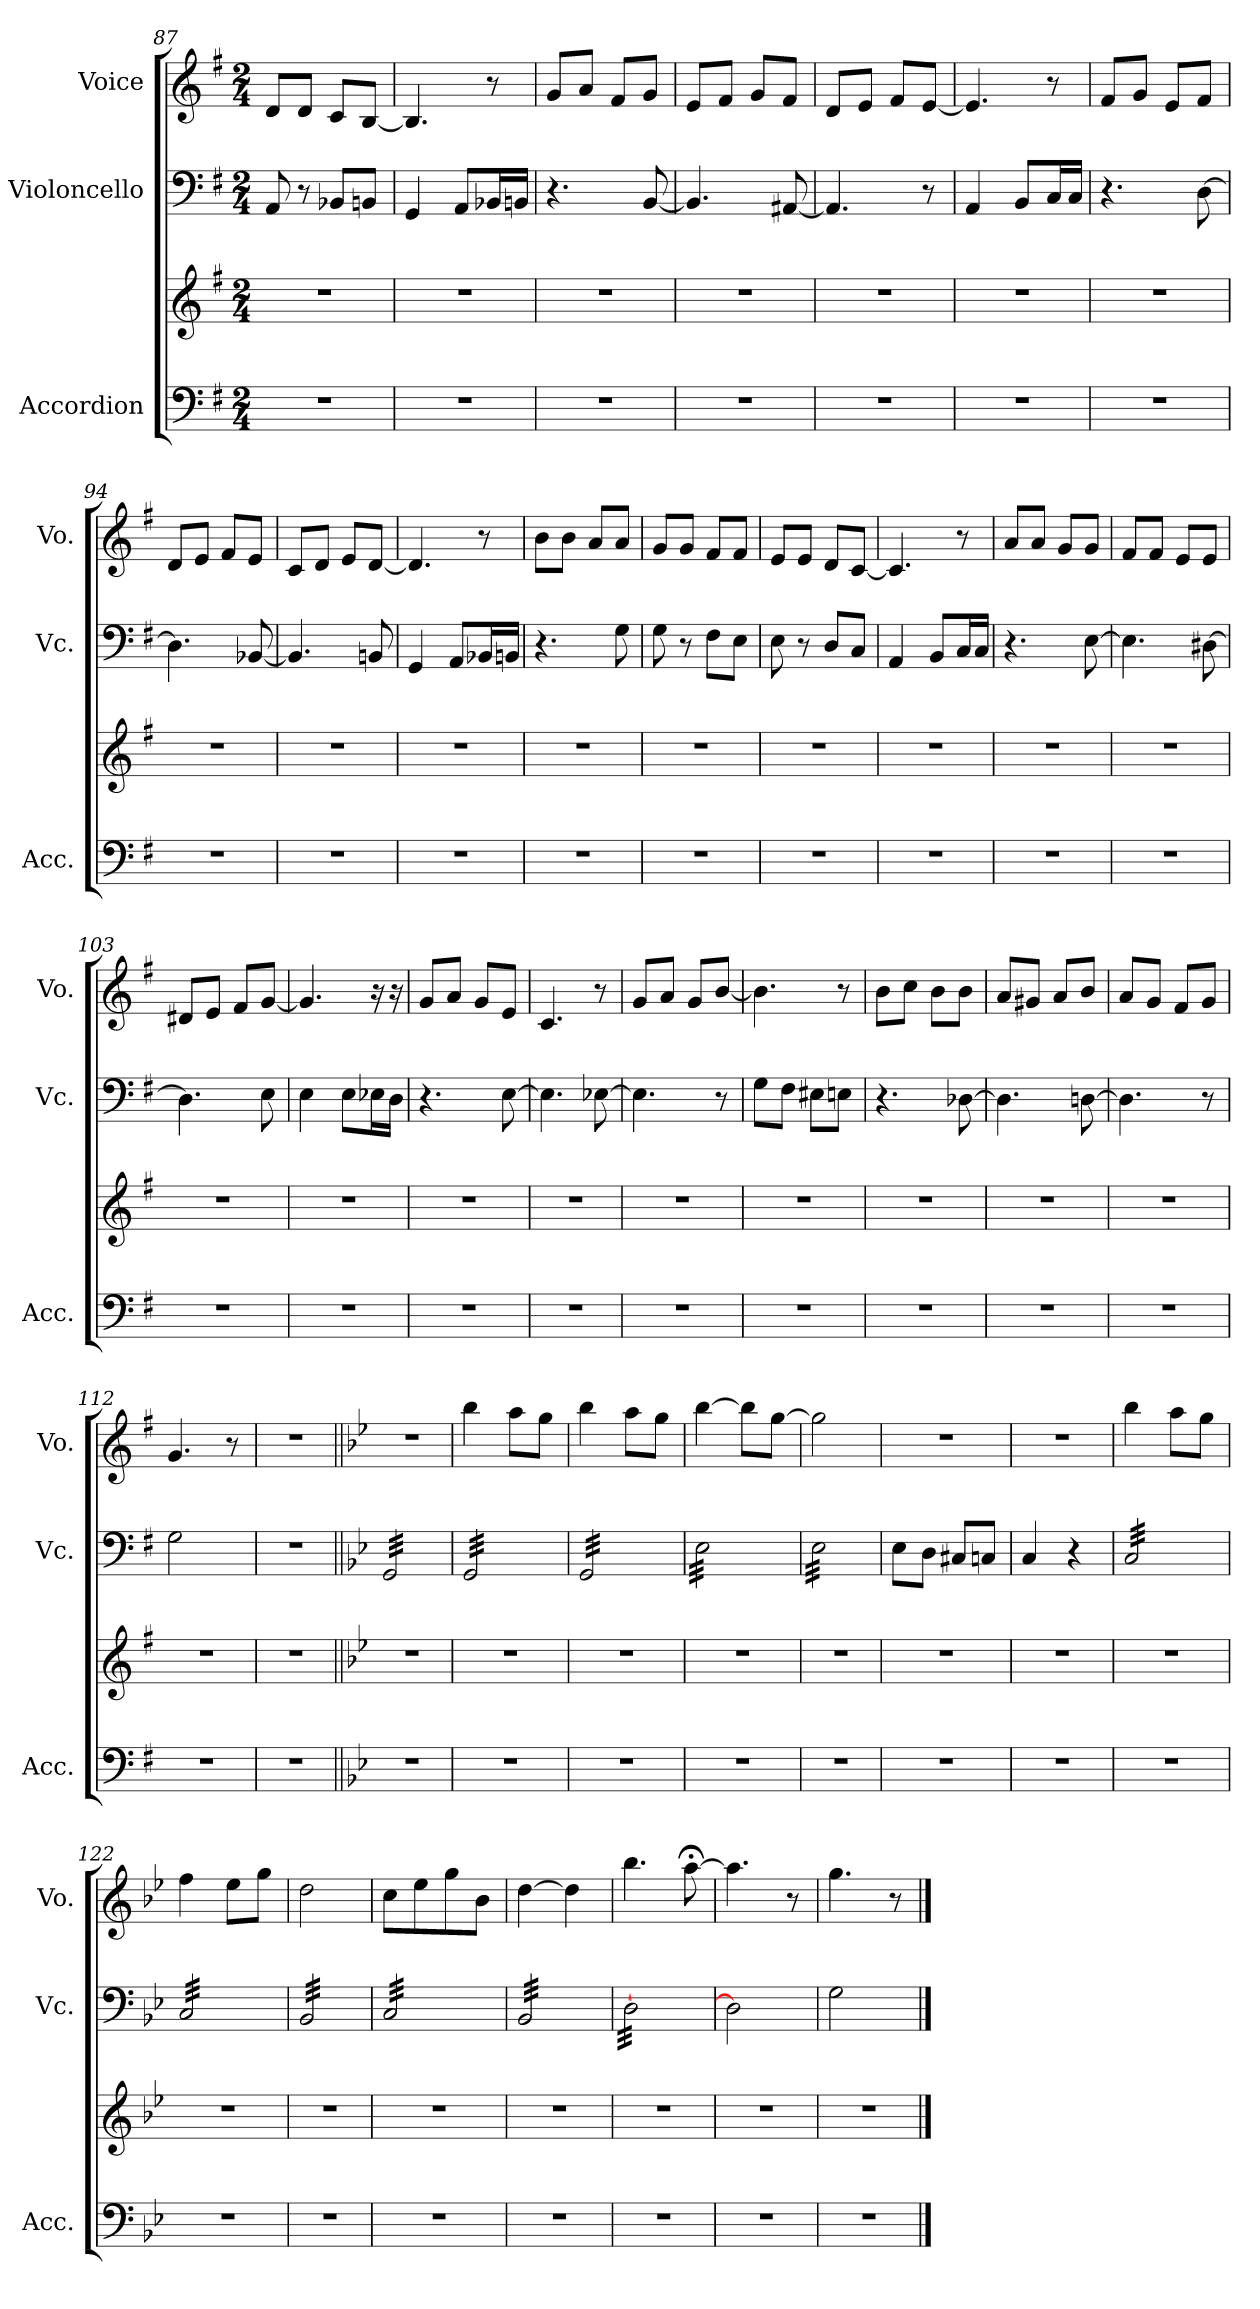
**kern	**kern	**kern	**kern
*part3	*part3	*part2	*part1
*staff4	*staff3	*staff2	*staff1
*I"Accordion	*	*I"Violoncello	*I"Voice
*I'Acc.	*	*I'Vc.	*I'Vo.
*clefF4	*clefG2	*clefF4	*clefG2
*k[f#]	*k[f#]	*k[f#]	*k[f#]
*M2/4	*M2/4	*M2/4	*M2/4
=87	=87	=87	=87
2r	2r	8AA/	8d/L
.	.	8r	8d/J
.	.	8BB-X/L	8c/L
.	.	8BBn/J	[8B/J
=88	=88	=88	=88
2r	2r	4GG/	4.B/]
.	.	8AA/L	.
.	.	16BB-X/L	8r
.	.	16BBn/JJ	.
=89	=89	=89	=89
2r	2r	4.r	8g/L
.	.	.	8a/J
.	.	.	8f#/L
.	.	[8BB/	8g/J
!!LO:LB:g=z
=90	=90	=90	=90
2r	2r	4.BB/]	8e/L
.	.	.	8f#/J
.	.	.	8g/L
.	.	[8AA#X/	8f#/J
=91	=91	=91	=91
2r	2r	4.AA#/]	8d/L
.	.	.	8e/J
.	.	.	8f#/L
.	.	8r	[8e/J
=92	=92	=92	=92
2r	2r	4AA/	4.e/]
.	.	8BB/L	.
.	.	16C/L	8r
.	.	16C/JJ	.
=93	=93	=93	=93
2r	2r	4.r	8f#/L
.	.	.	8g/J
.	.	.	8e/L
.	.	[8D\	8f#/J
=94	=94	=94	=94
2r	2r	4.D\]	8d/L
.	.	.	8e/J
.	.	.	8f#/L
.	.	[8BB-X/	8e/J
=95	=95	=95	=95
2r	2r	4.BB-/]	8c/L
.	.	.	8d/J
.	.	.	8e/L
.	.	8BBn/	[8d/J
=96	=96	=96	=96
2r	2r	4GG/	4.d/]
.	.	8AA/L	.
.	.	16BB-X/L	8r
.	.	16BBn/JJ	.
=97	=97	=97	=97
2r	2r	4.r	8b\L
.	.	.	8b\J
.	.	.	8a/L
.	.	8G\	8a/J
=98	=98	=98	=98
2r	2r	8G\	8g/L
.	.	8r	8g/J
.	.	8F#\L	8f#/L
.	.	8E\J	8f#/J
!!LO:LB:g=z
=99	=99	=99	=99
2r	2r	8E\	8e/L
.	.	8r	8e/J
.	.	8D/L	8d/L
.	.	8C/J	[8c/J
=100	=100	=100	=100
2r	2r	4AA/	4.c/]
.	.	8BB/L	.
.	.	16C/L	8r
.	.	16C/JJ	.
=101	=101	=101	=101
2r	2r	4.r	8a/L
.	.	.	8a/J
.	.	.	8g/L
.	.	[8E\	8g/J
=102	=102	=102	=102
2r	2r	4.E\]	8f#/L
.	.	.	8f#/J
.	.	.	8e/L
.	.	[8D#X\	8e/J
=103	=103	=103	=103
2r	2r	4.D#\]	8d#X/L
.	.	.	8e/J
.	.	.	8f#/L
.	.	8E\	[8g/J
=104	=104	=104	=104
2r	2r	4E\	4.g/]
.	.	8E\L	.
.	.	16E-X\L	16r
.	.	16D\JJ	16r
=105	=105	=105	=105
2r	2r	4.r	8g/L
.	.	.	8a/J
.	.	.	8g/L
.	.	[8E\	8e/J
=106	=106	=106	=106
2r	2r	4.E\]	4.c/
.	.	[8E-X\	8r
=107	=107	=107	=107
2r	2r	4.E-\]	8g/L
.	.	.	8a/J
.	.	.	8g/L
.	.	8r	[8b/J
!!LO:PB:g=z
=108	=108	=108	=108
2r	2r	8G\L	4.b\]
.	.	8F#\J	.
.	.	8E#X\L	.
.	.	8En\J	8r
=109	=109	=109	=109
2r	2r	4.r	8b\L
.	.	.	8cc\J
.	.	.	8b\L
.	.	[8D-X\	8b\J
=110	=110	=110	=110
2r	2r	4.D-\]	8a/L
.	.	.	8g#X/J
.	.	.	8a/L
.	.	[8Dn\	8b/J
=111	=111	=111	=111
2r	2r	4.D\]	8a/L
.	.	.	8g/J
.	.	.	8f#/L
.	.	8r	8g/J
=112	=112	=112	=112
2r	2r	2G\	4.g/
.	.	.	8r
=113	=113	=113	=113
2r	2r	2r	2r
=114||	=114||	=114||	=114||
*k[b-e-]	*k[b-e-]	*k[b-e-]	*k[b-e-]
*	*	*tremolo	*
2r	2r	32GG/LLL	2r
.	.	32GG/	.
.	.	32GG/	.
.	.	32GG/	.
.	.	32GG/	.
.	.	32GG/	.
.	.	32GG/	.
.	.	32GG/	.
.	.	32GG/	.
.	.	32GG/	.
.	.	32GG/	.
.	.	32GG/	.
.	.	32GG/	.
.	.	32GG/	.
.	.	32GG/	.
.	.	32GG/JJJ	.
=115	=115	=115	=115
2r	2r	32GG/LLL	4bb-\
.	.	32GG/	.
.	.	32GG/	.
.	.	32GG/	.
.	.	32GG/	.
.	.	32GG/	.
.	.	32GG/	.
.	.	32GG/	.
.	.	32GG/	8aa\L
.	.	32GG/	.
.	.	32GG/	.
.	.	32GG/	.
.	.	32GG/	8gg\J
.	.	32GG/	.
.	.	32GG/	.
.	.	32GG/JJJ	.
=116	=116	=116	=116
2r	2r	32GG/LLL	4bb-\
.	.	32GG/	.
.	.	32GG/	.
.	.	32GG/	.
.	.	32GG/	.
.	.	32GG/	.
.	.	32GG/	.
.	.	32GG/	.
.	.	32GG/	8aa\L
.	.	32GG/	.
.	.	32GG/	.
.	.	32GG/	.
.	.	32GG/	8gg\J
.	.	32GG/	.
.	.	32GG/	.
.	.	32GG/JJJ	.
=117	=117	=117	=117
2r	2r	32E-\LLL	[4bb-\
.	.	32E-\	.
.	.	32E-\	.
.	.	32E-\	.
.	.	32E-\	.
.	.	32E-\	.
.	.	32E-\	.
.	.	32E-\	.
.	.	32E-\	8bb-\L]
.	.	32E-\	.
.	.	32E-\	.
.	.	32E-\	.
.	.	32E-\	[8gg\J
.	.	32E-\	.
.	.	32E-\	.
.	.	32E-\JJJ	.
=118	=118	=118	=118
2r	2r	32E-\LLL	2gg\]
.	.	32E-\	.
.	.	32E-\	.
.	.	32E-\	.
.	.	32E-\	.
.	.	32E-\	.
.	.	32E-\	.
.	.	32E-\	.
.	.	32E-\	.
.	.	32E-\	.
.	.	32E-\	.
.	.	32E-\	.
.	.	32E-\	.
.	.	32E-\	.
.	.	32E-\	.
.	.	32E-\JJJ	.
*	*	*Xtremolo	*
!!LO:LB:g=z
=119	=119	=119	=119
2r	2r	8E-\L	2r
.	.	8D\J	.
.	.	8C#X/L	.
.	.	8Cn/J	.
=120	=120	=120	=120
2r	2r	4C/	2r
.	.	4r	.
=121	=121	=121	=121
*	*	*tremolo	*
2r	2r	32C/LLL	4bb-\
.	.	32C/	.
.	.	32C/	.
.	.	32C/	.
.	.	32C/	.
.	.	32C/	.
.	.	32C/	.
.	.	32C/	.
.	.	32C/	8aa\L
.	.	32C/	.
.	.	32C/	.
.	.	32C/	.
.	.	32C/	8gg\J
.	.	32C/	.
.	.	32C/	.
.	.	32C/JJJ	.
=122	=122	=122	=122
2r	2r	32C/LLL	4ff\
.	.	32C/	.
.	.	32C/	.
.	.	32C/	.
.	.	32C/	.
.	.	32C/	.
.	.	32C/	.
.	.	32C/	.
.	.	32C/	8ee-\L
.	.	32C/	.
.	.	32C/	.
.	.	32C/	.
.	.	32C/	8gg\J
.	.	32C/	.
.	.	32C/	.
.	.	32C/JJJ	.
=123	=123	=123	=123
2r	2r	32BB-/LLL	2dd\
.	.	32BB-/	.
.	.	32BB-/	.
.	.	32BB-/	.
.	.	32BB-/	.
.	.	32BB-/	.
.	.	32BB-/	.
.	.	32BB-/	.
.	.	32BB-/	.
.	.	32BB-/	.
.	.	32BB-/	.
.	.	32BB-/	.
.	.	32BB-/	.
.	.	32BB-/	.
.	.	32BB-/	.
.	.	32BB-/JJJ	.
=124	=124	=124	=124
2r	2r	32C/LLL	8cc\L
.	.	32C/	.
.	.	32C/	.
.	.	32C/	.
.	.	32C/	8ee-\
.	.	32C/	.
.	.	32C/	.
.	.	32C/	.
.	.	32C/	8gg\
.	.	32C/	.
.	.	32C/	.
.	.	32C/	.
.	.	32C/	8b-\J
.	.	32C/	.
.	.	32C/	.
.	.	32C/JJJ	.
=125	=125	=125	=125
2r	2r	32BB-/LLL	[4dd\
.	.	32BB-/	.
.	.	32BB-/	.
.	.	32BB-/	.
.	.	32BB-/	.
.	.	32BB-/	.
.	.	32BB-/	.
.	.	32BB-/	.
.	.	32BB-/	4dd\]
.	.	32BB-/	.
.	.	32BB-/	.
.	.	32BB-/	.
.	.	32BB-/	.
.	.	32BB-/	.
.	.	32BB-/	.
.	.	32BB-/JJJ	.
=126	=126	=126	=126
2r	2r	[32D\LLL	4.bb-\
.	.	32D\	.
.	.	32D\	.
.	.	32D\	.
.	.	32D\	.
.	.	32D\	.
.	.	32D\	.
.	.	32D\	.
.	.	32D\	.
.	.	32D\	.
.	.	32D\	.
.	.	32D\	.
.	.	32D\	[8aa;<\
.	.	32D\	.
.	.	32D\	.
.	.	32D\JJJ	.
*	*	*Xtremolo	*
=127	=127	=127	=127
2r	2r	2D\]	4.aa\]
.	.	.	8r
=128	=128	=128	=128
2r	2r	2G\	4.gg\
.	.	.	8r
==	==	==	==
*-	*-	*-	*-
